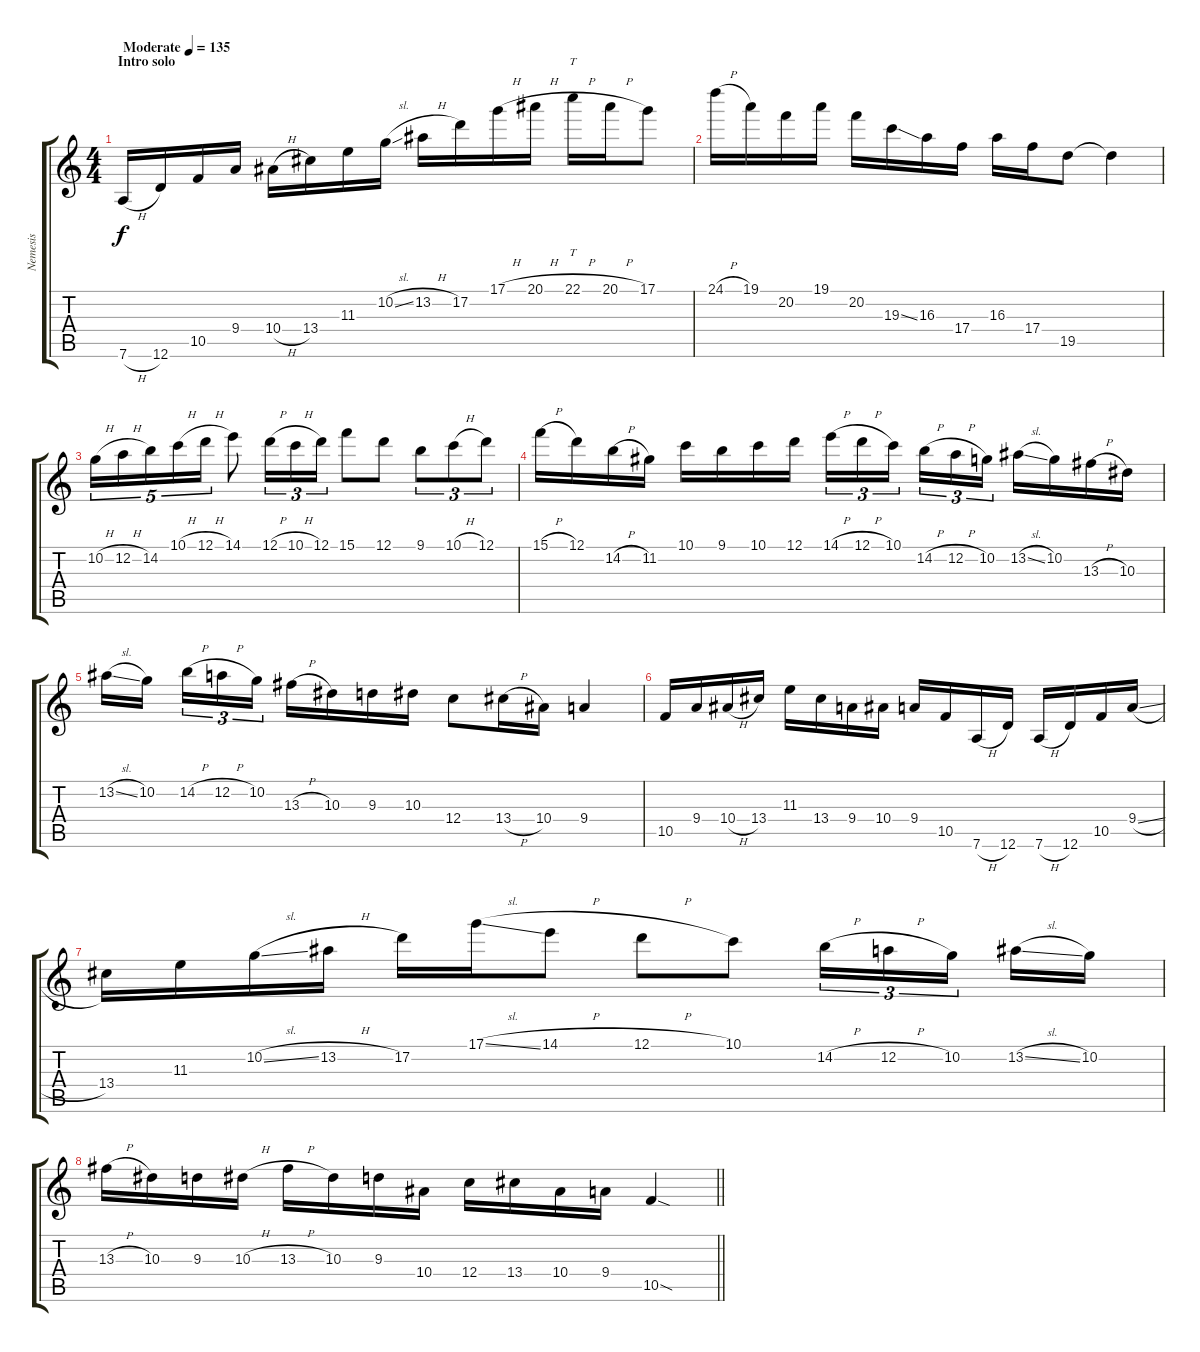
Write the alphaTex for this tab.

\track ("Nemesis" "Nemesis") {solo instrument distortionguitar}
\staff {score tabs}
\tuning (D4 A3 F3 C3 G2 D2) {hide}
\ts (4 4)
\section ("" "Intro solo")
\tempo (135 "Moderate")
\clef g2
\ks c
7.6{h}.16{dy f instrument distortionguitar} 12.6.16 10.5.16 9.4.16 10.4{h}.16 13.4.16 11.3.16 10.2{sl}.16 13.2{h}.16 17.2.16 17.1{h}.16 20.1{h}.16 22.1{h}.16{tt} 20.1{h}.16 17.1.8 |
24.1{h}.16 19.1.16 20.2.16 19.1.16 20.2.16 19.3{ss}.16 16.3.16 17.4.16 16.3.16 17.4.16 19.5.8 19.5{t}.4 |
10.2{h}.16{tu (5 4)} 12.2{h}.16{tu (5 4)} 14.2.16{tu (5 4)} 10.1{h}.16{tu (5 4)} 12.1{h}.16{tu (5 4)} 14.1.8 12.1{h}.16{tu (3 2)} 10.1{h}.16{tu (3 2)} 12.1.16{tu (3 2)} 15.1.8 12.1.8 9.1.8{tu (3 2)} 10.1{h}.8{tu (3 2)} 12.1.8{tu (3 2)} |
15.1{h}.16 12.1.16 14.2{h}.16 11.2.16 10.1.16 9.1.16 10.1.16 12.1.16 14.1{h}.16{tu (3 2)} 12.1{h}.16{tu (3 2)} 10.1.16{tu (3 2) beam splitsecondary} 14.2{h}.16{tu (3 2)} 12.2{h}.16{tu (3 2)} 10.2.16{tu (3 2)} 13.2{sl}.16 10.2.16 13.3{h}.16 10.3.16 |
13.2{sl}.16 10.2.16{beam splitsecondary} 14.2{h}.16{tu (3 2)} 12.2{h}.16{tu (3 2)} 10.2.16{tu (3 2)} 13.3{h}.16 10.3.16 9.3.16 10.3.16 12.4.8 13.4{h}.16 10.4.16 9.4.4 |
10.5.16 9.4.16 10.4{h}.16 13.4.16 11.3.16 13.4.16 9.4.16 10.4.16 9.4.16 10.5.16 7.6{h}.16 12.6.16 7.6{h}.16 12.6.16 10.5.16 9.4{sl}.16 |
13.4.16 11.3.16 10.2{sl}.16 13.2{h}.16 17.2.16 17.1{sl}.16 14.1{h}.8 12.1{h}.8 10.1.8 14.2{h}.16{tu (3 2)} 12.2{h}.16{tu (3 2)} 10.2.16{tu (3 2) beam splitsecondary} 13.2{sl}.16 10.2.16 |
\barLineRight lightlight
13.3{h}.16 10.3.16 9.3.16 10.3{h}.16 13.3{h}.16 10.3.16 9.3.16 10.4.16 12.4.16 13.4.16 10.4.16 9.4.16 10.5{sod}.4
